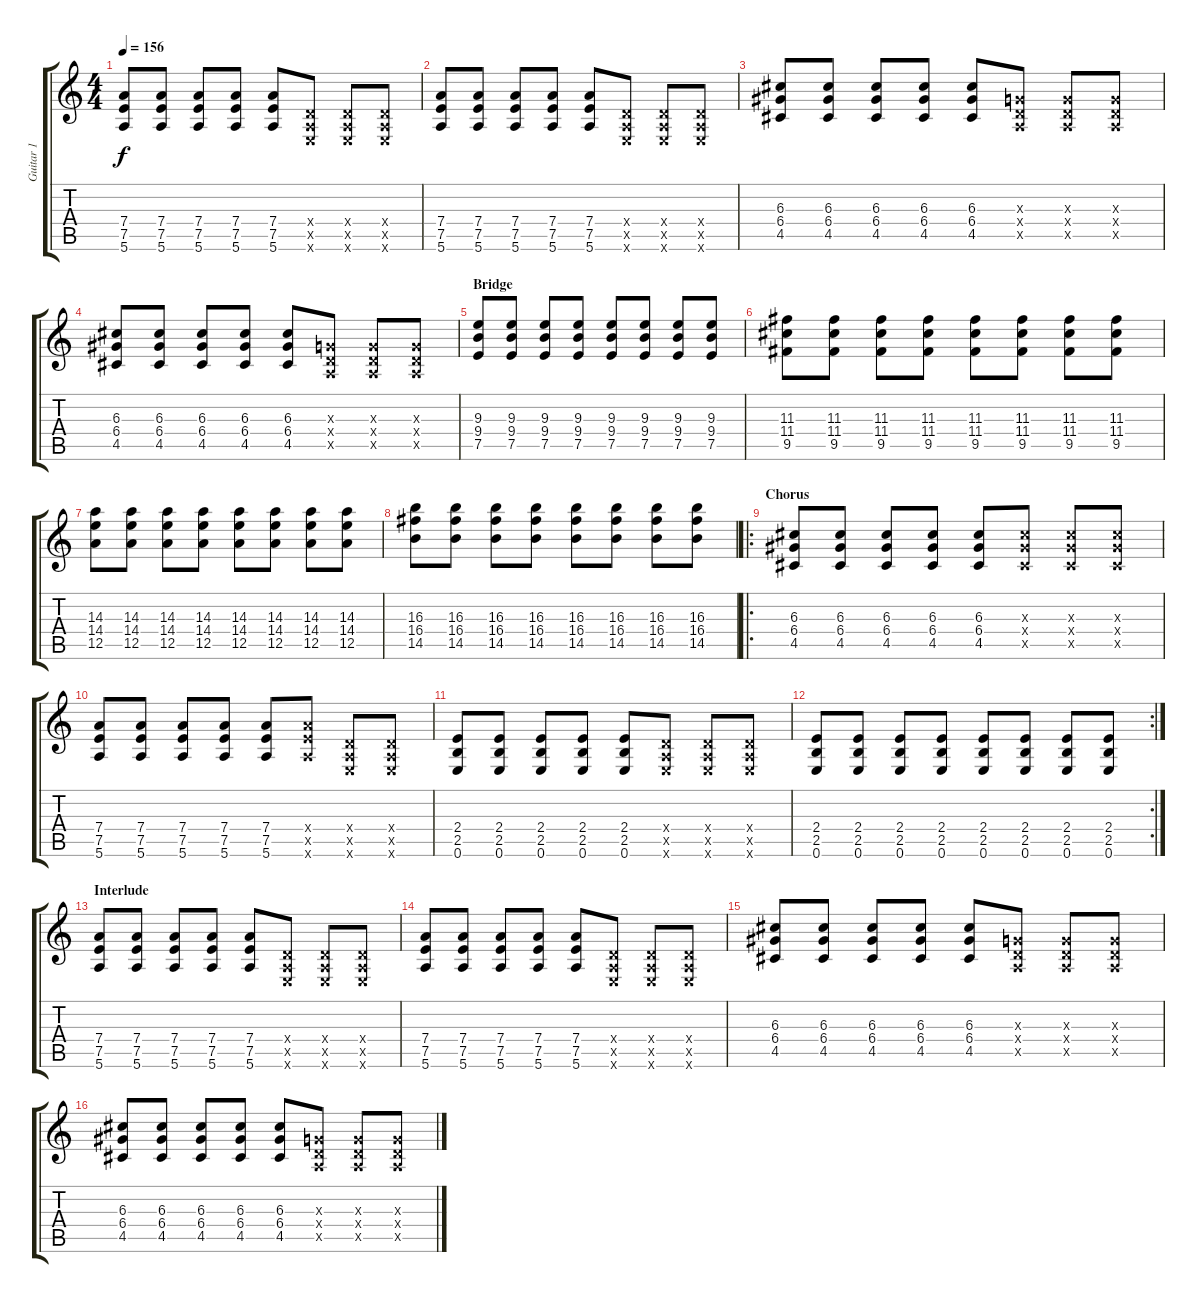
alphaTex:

\track ("Guitar 1" "Guitar 1") {instrument distortionguitar}
\staff {score tabs}
\tuning (E4 B3 G3 D3 A2 E2) {hide}
\ts (4 4)
\tempo 156
\clef g2
\ks c
(7.4 7.5 5.6).8{dy f} (7.4 7.5 5.6).8 (7.4 7.5 5.6).8 (7.4 7.5 5.6).8 (7.4 7.5 5.6).8 (0.4{x} 0.5{x} 0.6{x}).8 (0.4{x} 0.5{x} 0.6{x}).8 (0.4{x} 0.5{x} 0.6{x}).8 |
(7.4 7.5 5.6).8 (7.4 7.5 5.6).8 (7.4 7.5 5.6).8 (7.4 7.5 5.6).8 (7.4 7.5 5.6).8 (0.4{x} 0.5{x} 0.6{x}).8 (0.4{x} 0.5{x} 0.6{x}).8 (0.4{x} 0.5{x} 0.6{x}).8 |
(6.3 6.4 4.5).8 (6.3 6.4 4.5).8 (6.3 6.4 4.5).8 (6.3 6.4 4.5).8 (6.3 6.4 4.5).8 (0.3{x} 0.4{x} 0.5{x}).8 (0.3{x} 0.4{x} 0.5{x}).8 (0.3{x} 0.4{x} 0.5{x}).8 |
(6.3 6.4 4.5).8 (6.3 6.4 4.5).8 (6.3 6.4 4.5).8 (6.3 6.4 4.5).8 (6.3 6.4 4.5).8 (0.3{x} 0.4{x} 0.5{x}).8 (0.3{x} 0.4{x} 0.5{x}).8 (0.3{x} 0.4{x} 0.5{x}).8 |
\section ("" "Bridge")
(9.3 9.4 7.5).8 (9.3 9.4 7.5).8 (9.3 9.4 7.5).8 (9.3 9.4 7.5).8 (9.3 9.4 7.5).8 (9.3 9.4 7.5).8 (9.3 9.4 7.5).8 (9.3 9.4 7.5).8 |
(11.3 11.4 9.5).8 (11.3 11.4 9.5).8 (11.3 11.4 9.5).8 (11.3 11.4 9.5).8 (11.3 11.4 9.5).8 (11.3 11.4 9.5).8 (11.3 11.4 9.5).8 (11.3 11.4 9.5).8 |
(14.3 14.4 12.5).8 (14.3 14.4 12.5).8 (14.3 14.4 12.5).8 (14.3 14.4 12.5).8 (14.3 14.4 12.5).8 (14.3 14.4 12.5).8 (14.3 14.4 12.5).8 (14.3 14.4 12.5).8 |
(16.3 16.4 14.5).8 (16.3 16.4 14.5).8 (16.3 16.4 14.5).8 (16.3 16.4 14.5).8 (16.3 16.4 14.5).8 (16.3 16.4 14.5).8 (16.3 16.4 14.5).8 (16.3 16.4 14.5).8 |
\ro
\section ("" "Chorus")
(6.3 6.4 4.5).8 (6.3 6.4 4.5).8 (6.3 6.4 4.5).8 (6.3 6.4 4.5).8 (6.3 6.4 4.5).8 (6.3{x} 6.4{x} 4.5{x}).8 (6.3{x} 6.4{x} 4.5{x}).8 (6.3{x} 6.4{x} 4.5{x}).8 |
(7.4 7.5 5.6).8 (7.4 7.5 5.6).8 (7.4 7.5 5.6).8 (7.4 7.5 5.6).8 (7.4 7.5 5.6).8 (7.4{x} 7.5{x} 5.6{x}).8 (0.4{x} 0.5{x} 0.6{x}).8 (0.4{x} 0.5{x} 0.6{x}).8 |
(2.4 2.5 0.6).8 (2.4 2.5 0.6).8 (2.4 2.5 0.6).8 (2.4 2.5 0.6).8 (2.4 2.5 0.6).8 (0.4{x} 0.5{x} 0.6{x}).8 (0.4{x} 0.5{x} 0.6{x}).8 (0.4{x} 0.5{x} 0.6{x}).8 |
\rc 2
(2.4 2.5 0.6).8 (2.4 2.5 0.6).8 (2.4 2.5 0.6).8 (2.4 2.5 0.6).8 (2.4 2.5 0.6).8 (2.4 2.5 0.6).8 (2.4 2.5 0.6).8 (2.4 2.5 0.6).8 |
\section ("" "Interlude")
(7.4 7.5 5.6).8 (7.4 7.5 5.6).8 (7.4 7.5 5.6).8 (7.4 7.5 5.6).8 (7.4 7.5 5.6).8 (0.4{x} 0.5{x} 0.6{x}).8 (0.4{x} 0.5{x} 0.6{x}).8 (0.4{x} 0.5{x} 0.6{x}).8 |
(7.4 7.5 5.6).8 (7.4 7.5 5.6).8 (7.4 7.5 5.6).8 (7.4 7.5 5.6).8 (7.4 7.5 5.6).8 (0.4{x} 0.5{x} 0.6{x}).8 (0.4{x} 0.5{x} 0.6{x}).8 (0.4{x} 0.5{x} 0.6{x}).8 |
(6.3 6.4 4.5).8 (6.3 6.4 4.5).8 (6.3 6.4 4.5).8 (6.3 6.4 4.5).8 (6.3 6.4 4.5).8 (0.3{x} 0.4{x} 0.5{x}).8 (0.3{x} 0.4{x} 0.5{x}).8 (0.3{x} 0.4{x} 0.5{x}).8 |
(6.3 6.4 4.5).8 (6.3 6.4 4.5).8 (6.3 6.4 4.5).8 (6.3 6.4 4.5).8 (6.3 6.4 4.5).8 (0.3{x} 0.4{x} 0.5{x}).8 (0.3{x} 0.4{x} 0.5{x}).8 (0.3{x} 0.4{x} 0.5{x}).8
